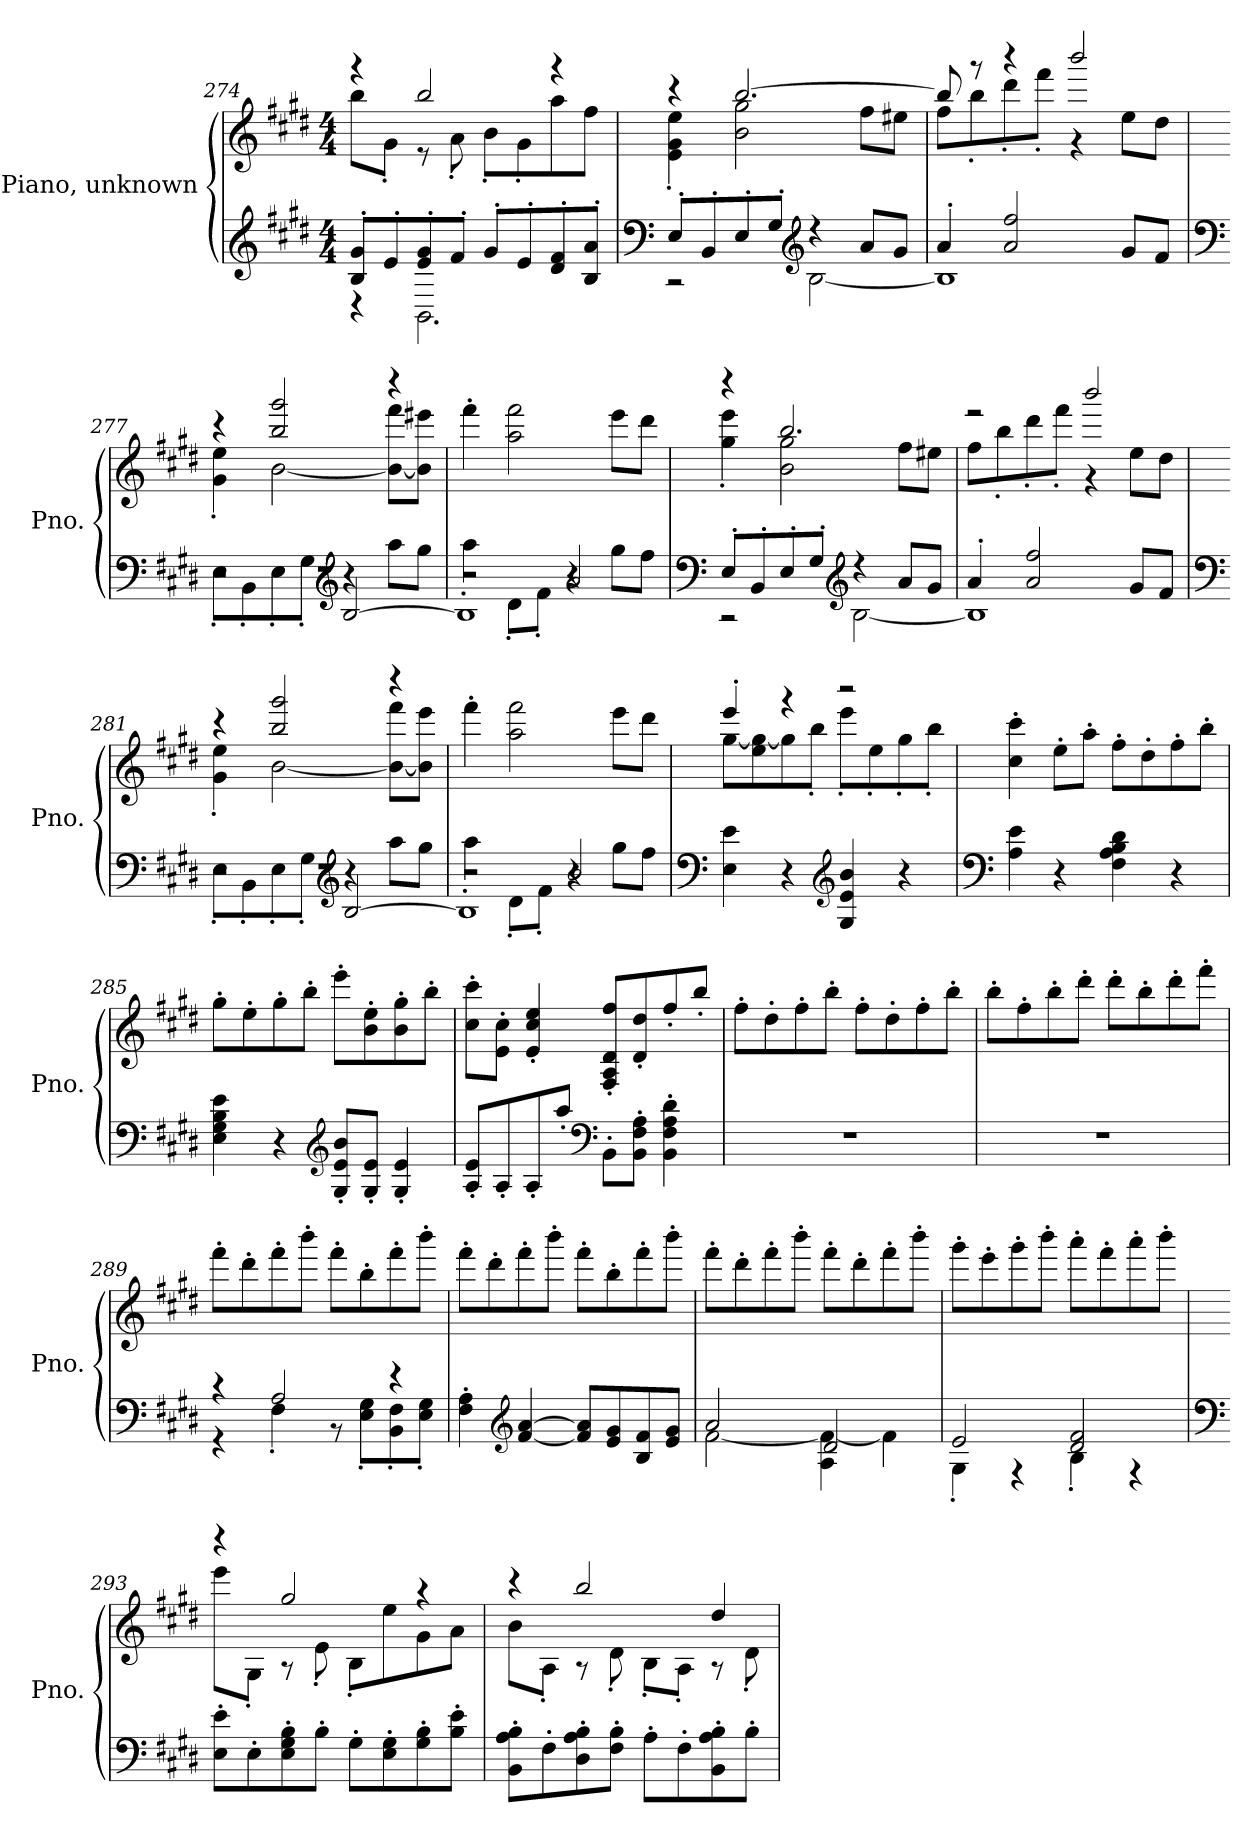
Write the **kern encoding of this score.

**kern	**kern
*part1	*part1
*staff2	*staff1
*I"Piano, unknown	*
*I'Pno.	*
*clefG2	*clefG2
*k[f#c#g#d#]	*k[f#c#g#d#]
*M4/4	*M4/4
=274	=274
*^	*^
8B/' 8g#/'L	4r	4r	8bb\L
8e'/	.	.	8g#'\J
8e/' 8g#/'	2.BB\	2bb/	8r
8f#'/J	.	.	8a'\
8g#'/L	.	.	8b'\L
8e'/	.	.	8g#'\
8d#/' 8f#/'	.	4r	8aa\
8B/' 8a/'J	.	.	8ff#\J
!!LO:LB:g=z	!!
=275	=275	=275	=275
*clefF4	*	*	*
8E'/L	2r	4r	4e\' 4g#\' 4ee\'
8BB'/	.	.	.
8E'/	.	[2.bb/	2b\ 2gg#\
8G#'/J	.	.	.
*clefG2	*	*	*
4r	[2B\	.	.
8a/L	.	.	8ff#\L
8g#/J	.	.	8ee#X\J
=276	=276	=276	=276
4a'/	1B]	8bb/]	8ff#\L
.	.	8r	8bb'\
2a/ 2ff#/	.	4r	8ddd#'\
.	.	.	8fff#'\J
.	.	2bbb/	4r
8g#/L	.	.	8ee\L
8f#/J	.	.	8dd#\J
*v	*v	*	*
=277	=277	=277
*clefF4	*	*
*^	*	*
*	*^	*	*
1r	8E'\L	2r	4r	4g#\' 4ee\'
.	8BB'\	.	.	.
.	8E'\	.	2bb/ 2ggg#/	[2b\
.	8G#'\J	.	.	.
*clefG2	*	*	*	*
.	4r	[2B/	.	.
.	8aa\L	.	4r	8b\_ 8fff#\L
.	8gg#\J	.	.	8b\] 8eee#X\J
*	*	*	*v	*v
=278	=278	=278	=278
2r	4aa'\	1B]	4fff#'\
.	8d#'\L	.	2aa\ 2fff#\
.	8f#'\J	.	.
2a/	4r	.	.
.	8gg#\L	.	8eee\L
.	8ff#\J	.	8ddd#\J
*v	*v	*v	*
!!LO:PB:g=z
=279	=279
*clefF4	*
*^	*^
8E'/L	2r	4r	4gg#\' 4eee\'
8BB'/	.	.	.
8E'/	.	2.bb/	2b\ 2gg#\
8G#'/J	.	.	.
*clefG2	*	*	*
4r	[2B\	.	.
8a/L	.	.	8ff#\L
8g#/J	.	.	8ee#X\J
=280	=280	=280	=280
4a'/	1B]	2r	8ff#\L
.	.	.	8bb'\
2a/ 2ff#/	.	.	8ddd#'\
.	.	.	8fff#'\J
.	.	2bbb/	4r
8g#/L	.	.	8ee\L
8f#/J	.	.	8dd#\J
*v	*v	*	*
=281	=281	=281
*clefF4	*	*
*^	*	*
*	*^	*	*
1r	8E'\L	2r	4r	4g#\' 4ee\'
.	8BB'\	.	.	.
.	8E'\	.	2bb/ 2ggg#/	[2b\
.	8G#'\J	.	.	.
*clefG2	*	*	*	*
.	4r	[2B/	.	.
.	8aa\L	.	4r	8b\_ 8fff#\L
.	8gg#\J	.	.	8b\] 8eee\J
*	*	*	*v	*v
=282	=282	=282	=282
2r	4aa'\	1B]	4fff#'\
.	8d#'\L	.	2aa\ 2fff#\
.	8f#'\J	.	.
2b/	4r	.	.
.	8gg#\L	.	8eee\L
.	8ff#\J	.	8ddd#\J
*v	*v	*v	*
!!LO:LB:g=z
=283	=283
*clefF4	*
*	*^
4E\ 4e\	4eee'/	[8gg#\L
.	.	8ee\ 8gg#\_
4r	4r	8gg#\]
.	.	8bb'\J
*clefG2	*	*
4G#/ 4e/ 4b/	2r	8eee'\L
.	.	8ee'\
4r	.	8gg#'\
.	.	8bb'\J
*	*v	*v
=284	=284
*clefF4	*
4A\ 4e\	4cc#\' 4ccc#\'
4r	8ee'\L
.	8aa'\J
4F#\ 4A\ 4B\ 4d#\	8ff#'\L
.	8dd#'\
4r	8ff#'\
.	8bb'\J
=285	=285
4E\ 4G#\ 4B\ 4e\	8gg#'\L
.	8ee'\
4r	8gg#'\
.	8bb'\J
*clefG2	*
8G#/' 8e/' 8b/'L	8eee'\L
8G#/' 8e/'J	8b\' 8ee\'
4G#/' 4e/'	8b\' 8gg#\'
.	8bb'\J
=286	=286
8A/' 8e/'L	8cc#\' 8ccc#\'L
8A'/	8e\' 8cc#\'J
8A'/	4e/' 4cc#/' 4ee/'
8aa'/J	.
*clefF4	*
8BB'\L	8F#/' 8A/' 8d#/' 8ff#/'L
8BB\' 8F#\' 8A\'J	8d#/' 8dd#/'
4BB\' 4F#\' 4A\' 4d#\'	8ff#'/
.	8bb'/J
!!LO:LB:g=z
=287	=287
1r	8ff#'\L
.	8dd#'\
.	8ff#'\
.	8bb'\J
.	8ff#'\L
.	8dd#'\
.	8ff#'\
.	8bb'\J
=288	=288
1r	8bb'\L
.	8ff#'\
.	8bb'\
.	8ddd#'\J
.	8ddd#'\L
.	8bb'\
.	8ddd#'\
.	8fff#'\J
=289	=289
*^	*
4r	4r	8fff#'\L
.	.	8ddd#'\
2A/	4F#'\	8fff#'\
.	.	8bbb'\J
.	8r	8fff#'\L
.	8E\' 8G#\'L	8bb'\
4r	8BB\' 8F#\'	8fff#'\
.	8E\' 8G#\'J	8bbb'\J
*v	*v	*
=290	=290
4F#\' 4A\'	8fff#'\L
.	8ddd#'\
*clefG2	*
[4f#/ [4a/	8fff#'\
.	8bbb'\J
8f#/] 8a/]L	8fff#'\L
8e/ 8g#/	8bb'\
8B/ 8f#/	8fff#'\
8e/ 8g#/J	8bbb'\J
!!LO:LB:g=z
=291	=291
*^	*
2a/	[2f#\	8fff#'\L
.	.	8ddd#'\
.	.	8fff#'\
.	.	8bbb'\J
2d#/	4A\ 4f#\_	8fff#'\L
.	.	8ddd#'\
.	4f#\]	8fff#'\
.	.	8bbb'\J
=292	=292	=292
2e/	4G#'\	8ggg#'\L
.	.	8eee'\
.	4r	8ggg#'\
.	.	8bbb'\J
2d#/ 2f#/	4B'\	8aaa'\L
.	.	8fff#'\
.	4r	8aaa'\
.	.	8bbb'\J
*v	*v	*
=293	=293
*clefF4	*
*	*^
8E\' 8e\'L	4r	8eee\L
8E'\	.	8G#'\J
8E\' 8G#\' 8B\'	2gg#/	8r
8B'\J	.	8e'\
8G#'\L	.	8B'\L
8E\' 8G#\'	.	8ee\
8G#\' 8B\'	4r	8g#\
8B\' 8e\'J	.	8a\J
=294	=294	=294
8BB\' 8A\' 8B\'L	4r	8b\L
8F#'\	.	8A'\J
8D#\' 8A\' 8B\'	2bb/	8r
8F#\' 8B\'J	.	8d#'\
8A'\L	.	8B'\L
8F#'\	.	8A'\J
8BB\' 8A\' 8B\'	4dd#/	8r
8B'\J	.	8d#'\
*	*v	*v
=	=
*-	*-
